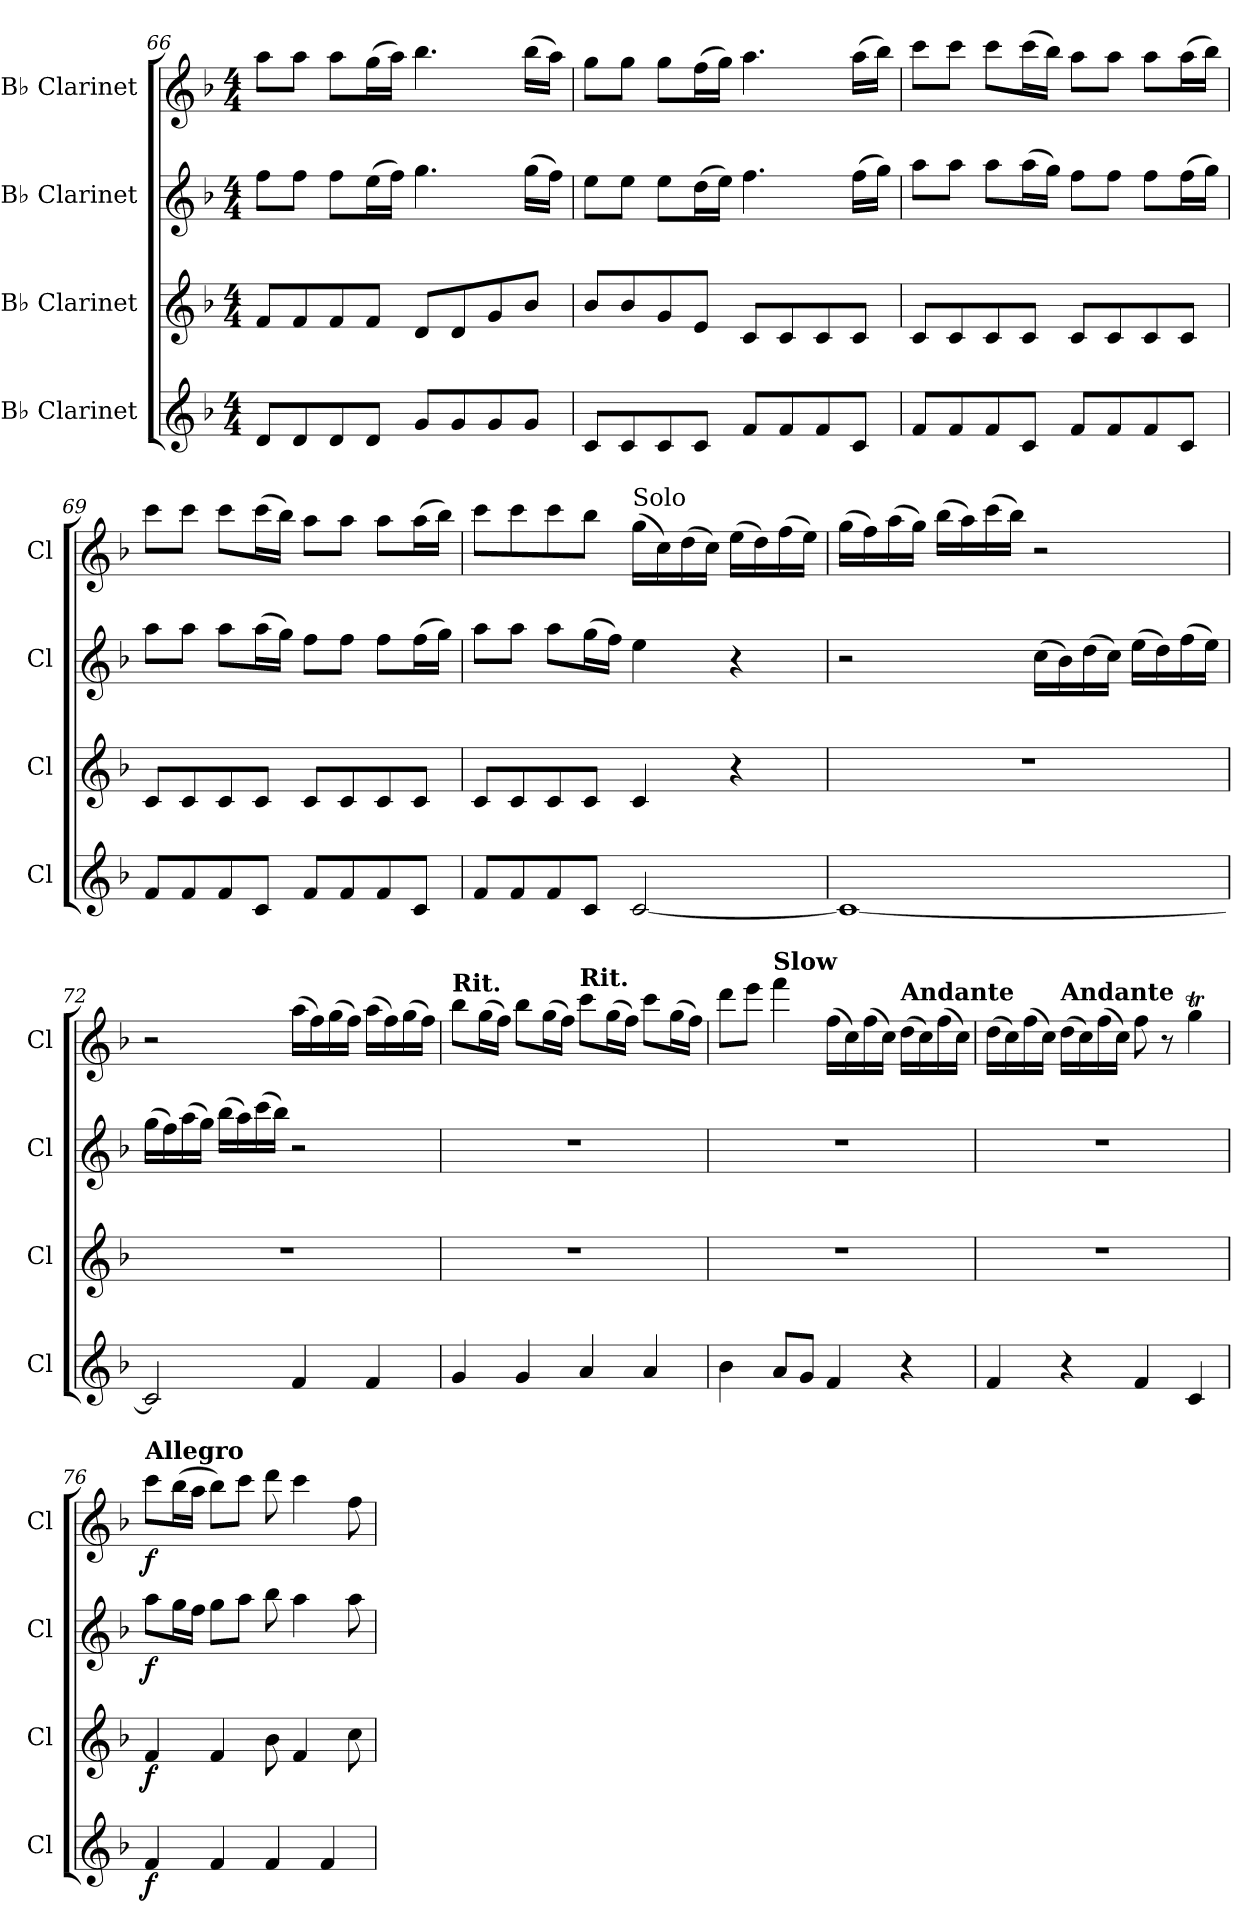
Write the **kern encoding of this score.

**kern	**dynam	**kern	**dynam	**kern	**dynam	**kern	**dynam
*part4	*part4	*part3	*part3	*part2	*part2	*part1	*part1
*staff4	*staff4	*staff3	*staff3	*staff2	*staff2	*staff1	*staff1
*I"B♭ Clarinet	*	*I"B♭ Clarinet	*	*I"B♭ Clarinet	*	*I"B♭ Clarinet	*
*I'Cl	*	*I'Cl	*	*I'Cl	*	*I'Cl	*
!!LO:LB:g=z
*clefG2	*	*clefG2	*	*clefG2	*	*clefG2	*
*ITrd1c2	*	*ITrd1c2	*	*ITrd1c2	*	*ITrd1c2	*
*k[b-e-a-]	*	*k[b-e-a-]	*	*k[b-e-a-]	*	*k[b-e-a-]	*
*M4/4	*	*M4/4	*	*M4/4	*	*M4/4	*
=66	=66	=66	=66	=66	=66	=66	=66
8c/L	.	8e-/L	.	8ee-\L	.	8gg\L	.
8c/	.	8e-/	.	8ee-\J	.	8gg\J	.
8c/	.	8e-/	.	8ee-\L	.	8gg\L	.
8c/J	.	8e-/J	.	(>16dd\L	.	(>16ff\L	.
.	.	.	.	16ee-\JJ)	.	16gg\JJ)	.
8f/L	.	8c/L	.	4.ff\	.	4.aa-\	.
8f/	.	8c/	.	.	.	.	.
8f/	.	8f/	.	.	.	.	.
8f/J	.	8a-/J	.	(>16ff\LL	.	(>16aa-\LL	.
.	.	.	.	16ee-\JJ)	.	16gg\JJ)	.
=67	=67	=67	=67	=67	=67	=67	=67
8B-/L	.	8a-/L	.	8dd\L	.	8ff\L	.
8B-/	.	8a-/	.	8dd\J	.	8ff\J	.
8B-/	.	8f/	.	8dd\L	.	8ff\L	.
8B-/J	.	8d/J	.	(>16cc\L	.	(>16ee-\L	.
.	.	.	.	16dd\JJ)	.	16ff\JJ)	.
8e-/L	.	8B-/L	.	4.ee-\	.	4.gg\	.
8e-/	.	8B-/	.	.	.	.	.
8e-/	.	8B-/	.	.	.	.	.
8B-/J	.	8B-/J	.	(>16ee-\LL	.	(>16gg\LL	.
.	.	.	.	16ff\JJ)	.	16aa-\JJ)	.
=68	=68	=68	=68	=68	=68	=68	=68
8e-/L	.	8B-/L	.	8gg\L	.	8bb-\L	.
8e-/	.	8B-/	.	8gg\J	.	8bb-\J	.
8e-/	.	8B-/	.	8gg\L	.	8bb-\L	.
8B-/J	.	8B-/J	.	(>16gg\L	.	(>16bb-\L	.
.	.	.	.	16ff\JJ)	.	16aa-\JJ)	.
8e-/L	.	8B-/L	.	8ee-\L	.	8gg\L	.
8e-/	.	8B-/	.	8ee-\J	.	8gg\J	.
8e-/	.	8B-/	.	8ee-\L	.	8gg\L	.
8B-/J	.	8B-/J	.	(>16ee-\L	.	(>16gg\L	.
.	.	.	.	16ff\JJ)	.	16aa-\JJ)	.
=69	=69	=69	=69	=69	=69	=69	=69
8e-/L	.	8B-/L	.	8gg\L	.	8bb-\L	.
8e-/	.	8B-/	.	8gg\J	.	8bb-\J	.
8e-/	.	8B-/	.	8gg\L	.	8bb-\L	.
8B-/J	.	8B-/J	.	(>16gg\L	.	(>16bb-\L	.
.	.	.	.	16ff\JJ)	.	16aa-\JJ)	.
8e-/L	.	8B-/L	.	8ee-\L	.	8gg\L	.
8e-/	.	8B-/	.	8ee-\J	.	8gg\J	.
8e-/	.	8B-/	.	8ee-\L	.	8gg\L	.
8B-/J	.	8B-/J	.	(>16ee-\L	.	(>16gg\L	.
.	.	.	.	16ff\JJ)	.	16aa-\JJ)	.
!!LO:PB:g=z
=70	=70	=70	=70	=70	=70	=70	=70
8e-/L	.	8B-/L	.	8gg\L	.	8bb-\L	.
8e-/	.	8B-/	.	8gg\J	.	8bb-\	.
8e-/	.	8B-/	.	8gg\L	.	8bb-\	.
8B-/J	.	8B-/J	.	(>16ff\L	.	8aa-\J	.
.	.	.	.	16ee-\JJ)	.	.	.
!	!	!	!	!	!	!LO:TX:a:t=Solo	!
[2B-/	.	4B-/	.	4dd\	.	(>16ff\LL	.
.	.	.	.	.	.	16b-\)	.
.	.	.	.	.	.	(>16cc\	.
.	.	.	.	.	.	16b-\JJ)	.
.	.	4r	.	4r	.	(>16dd\LL	.
.	.	.	.	.	.	16cc\)	.
.	.	.	.	.	.	(>16ee-\	.
.	.	.	.	.	.	16dd\JJ)	.
=71	=71	=71	=71	=71	=71	=71	=71
1B-_	.	1r	.	2r	.	(>16ff\LL	.
.	.	.	.	.	.	16ee-\)	.
.	.	.	.	.	.	(>16gg\	.
.	.	.	.	.	.	16ff\JJ)	.
.	.	.	.	.	.	(>16aa-\LL	.
.	.	.	.	.	.	16gg\)	.
.	.	.	.	.	.	(>16bb-\	.
.	.	.	.	.	.	16aa-\JJ)	.
.	.	.	.	(>16b-\LL	.	2r	.
.	.	.	.	16a-\)	.	.	.
.	.	.	.	(>16cc\	.	.	.
.	.	.	.	16b-\JJ)	.	.	.
.	.	.	.	(>16dd\LL	.	.	.
.	.	.	.	16cc\)	.	.	.
.	.	.	.	(>16ee-\	.	.	.
.	.	.	.	16dd\JJ)	.	.	.
=72	=72	=72	=72	=72	=72	=72	=72
2B-/]	.	1r	.	(>16ff\LL	.	2r	.
.	.	.	.	16ee-\)	.	.	.
.	.	.	.	(>16gg\	.	.	.
.	.	.	.	16ff\JJ)	.	.	.
.	.	.	.	(>16aa-\LL	.	.	.
.	.	.	.	16gg\)	.	.	.
.	.	.	.	(>16bb-\	.	.	.
.	.	.	.	16aa-\JJ)	.	.	.
4e-/	.	.	.	2r	.	(>16gg\LL	.
.	.	.	.	.	.	16ee-\)	.
.	.	.	.	.	.	(>16ff\	.
.	.	.	.	.	.	16ee-\JJ)	.
4e-/	.	.	.	.	.	(>16gg\LL	.
.	.	.	.	.	.	16ee-\)	.
.	.	.	.	.	.	(>16ff\	.
.	.	.	.	.	.	16ee-\JJ)	.
=73	=73	=73	=73	=73	=73	=73	=73
!	!	!	!	!	!	!LO:TX:a:B:t=Rit.	!
4f/	.	1r	.	1r	.	8aa-\L	.
.	.	.	.	.	.	(>16ff\L	.
.	.	.	.	.	.	16ee-\JJ)	.
4f/	.	.	.	.	.	8aa-\L	.
.	.	.	.	.	.	(>16ff\L	.
.	.	.	.	.	.	16ee-\JJ)	.
!	!	!	!	!	!	!LO:TX:a:B:t=Rit.	!
4g/	.	.	.	.	.	8bb-\L	.
.	.	.	.	.	.	(>16ff\L	.
.	.	.	.	.	.	16ee-\JJ)	.
4g/	.	.	.	.	.	8bb-\L	.
.	.	.	.	.	.	(>16ff\L	.
.	.	.	.	.	.	16ee-\JJ)	.
!!LO:LB:g=z
=74	=74	=74	=74	=74	=74	=74	=74
4a-\	.	1r	.	1r	.	8ccc\L	.
.	.	.	.	.	.	8ddd\J	.
!	!	!	!	!	!	!LO:TX:a:B:t=Slow	!
8g/L	.	.	.	.	.	4eee-\	.
8f/J	.	.	.	.	.	.	.
4e-/	.	.	.	.	.	(>16ee-\LL	.
.	.	.	.	.	.	16b-\)	.
.	.	.	.	.	.	(>16ee-\	.
.	.	.	.	.	.	16b-\JJ)	.
!	!	!	!	!	!	!LO:TX:a:B:t=Andante	!
4r	.	.	.	.	.	(>16cc\LL	.
.	.	.	.	.	.	16b-\)	.
.	.	.	.	.	.	(>16ee-\	.
.	.	.	.	.	.	16b-\JJ)	.
=75	=75	=75	=75	=75	=75	=75	=75
4e-/	.	1r	.	1r	.	(>16cc\LL	.
.	.	.	.	.	.	16b-\)	.
.	.	.	.	.	.	(>16ee-\	.
.	.	.	.	.	.	16b-\JJ)	.
!	!	!	!	!	!	!LO:TX:a:B:t=Andante	!
4r	.	.	.	.	.	(>16cc\LL	.
.	.	.	.	.	.	16b-\)	.
.	.	.	.	.	.	(>16ee-\	.
.	.	.	.	.	.	16b-\JJ)	.
4e-/	.	.	.	.	.	8ee-\	.
.	.	.	.	.	.	8r	.
4B-/	.	.	.	.	.	4ffT\	.
=76	=76	=76	=76	=76	=76	=76	=76
!	!	!	!	!	!	!LO:TX:a:B:t=Allegro	!
!	!LO:DY:b	!	!LO:DY:b	!	!LO:DY:b	!	!LO:DY:b
4e-/	f	4e-/	f	8gg\L	f	8bb-\L	f
.	.	.	.	16ff\L	.	(>16aa-\L	.
.	.	.	.	16ee-\JJ	.	16gg\JJ	.
4e-/	.	4e-/	.	8ff\L	.	8aa-\L)	.
.	.	.	.	8gg\J	.	8bb-\J	.
4e-/	.	8a-\	.	8aa-\	.	8ccc\	.
.	.	4e-/	.	4gg\	.	4bb-\	.
4e-/	.	.	.	.	.	.	.
.	.	8b-\	.	8gg\	.	8ee-\	.
=	=	=	=	=	=	=	=
*-	*-	*-	*-	*-	*-	*-	*-
